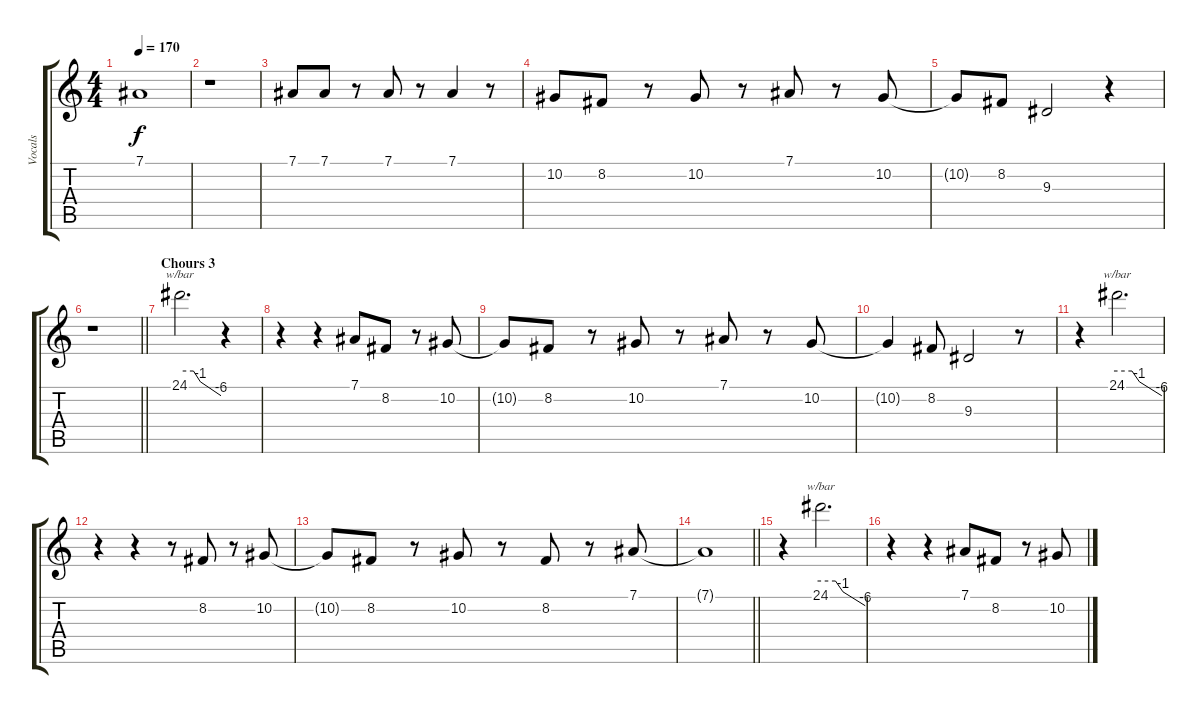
\track ("Vocals" "Vocals") {instrument lead6voice}
\staff {score tabs}
\tuning (Eb4 Bb3 Gb3 Db3 Ab2 Eb2) {hide}
\ts (4 4)
\tempo 170
\clef g2
\ks c
7.1{t}.1{dy f} |
r.1 |
7.1.8 7.1.8 r.8 7.1.8 r.8 7.1.4 r.8 |
10.2.8 8.2.8 r.8 10.2.8 r.8 7.1.8 r.8 10.2.8 |
10.2{t}.8 8.2.8 9.3.2 r.4 |
\barLineRight lightlight
r.1 |
\section ("" "Chours 3")
24.1.2{d tbe (custom default 0 0 20 0 30 -4 60 -24)} r.4 |
r.4 r.4 7.1.8 8.2.8 r.8 10.2.8 |
10.2{t}.8 8.2.8 r.8 10.2.8 r.8 7.1.8 r.8 10.2.8 |
10.2{t}.4 8.2.8 9.3.2 r.8 |
r.4 24.1.2{d tbe (custom default 0 0 20 0 30 -4 60 -24)} |
r.4 r.4 r.8 8.2.8 r.8 10.2.8 |
10.2{t}.8 8.2.8 r.8 10.2.8 r.8 8.2.8 r.8 7.1.8 |
\barLineRight lightlight
7.1{t}.1 |
r.4 24.1.2{d tbe (custom default 0 0 20 0 30 -4 60 -24)} |
r.4 r.4 7.1.8 8.2.8 r.8 10.2.8
